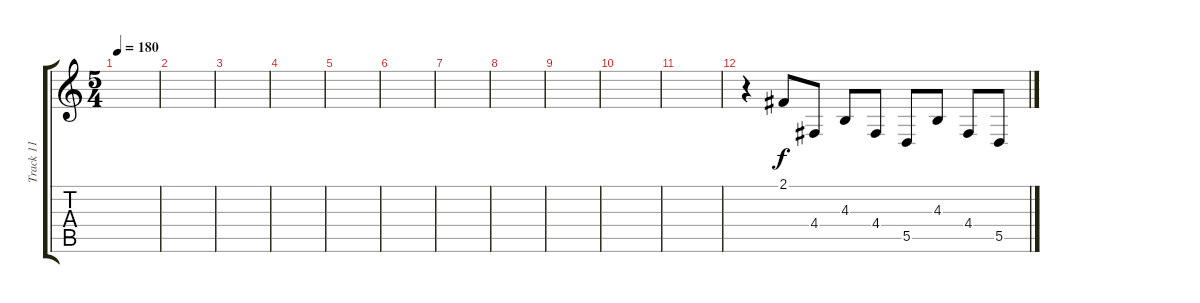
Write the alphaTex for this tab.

\track ("Track 11" "Track 11") {instrument clarinet}
\staff {score tabs}
\tuning (E4 B3 G3 D3 A2 E2) {hide}
\ts (5 4)
\tempo 180
\clef g2
\ks c
|
|
|
|
|
|
|
|
|
|
|
r.4 2.1.8 4.4.8 4.3.8 4.4.8 5.5.8 4.3.8 4.4.8 5.5.8
